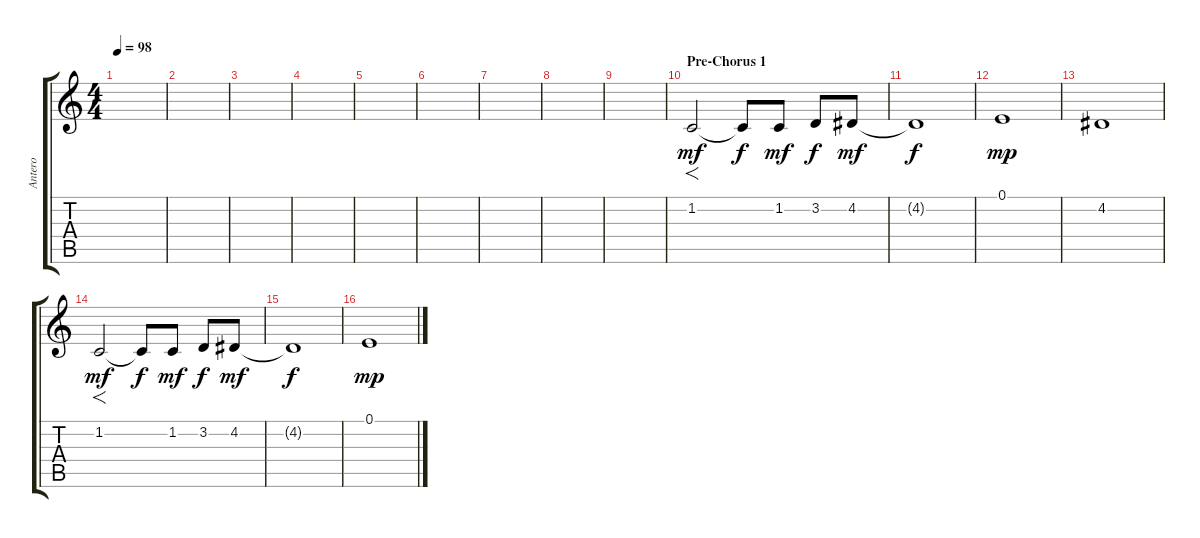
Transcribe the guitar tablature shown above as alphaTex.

\track ("Antero" "Antero") {instrument cello}
\staff {score tabs}
\tuning (E4 B3 G3 D3 A2 E2) {hide}
\ts (4 4)
\tempo 98
\clef g2
\ks c
|
|
|
|
|
|
|
|
|
\section ("" "Pre-Chorus 1")
1.2.2{f dy mf} 1.2{t}.8{dy f} 1.2.8{dy mf} 3.2.8{dy f} 4.2.8{dy mf} |
4.2{t}.1{dy f} |
0.1.1{dy mp} |
4.2.1 |
1.2.2{f dy mf} 1.2{t}.8{dy f} 1.2.8{dy mf} 3.2.8{dy f} 4.2.8{dy mf} |
4.2{t}.1{dy f} |
0.1.1{dy mp}
